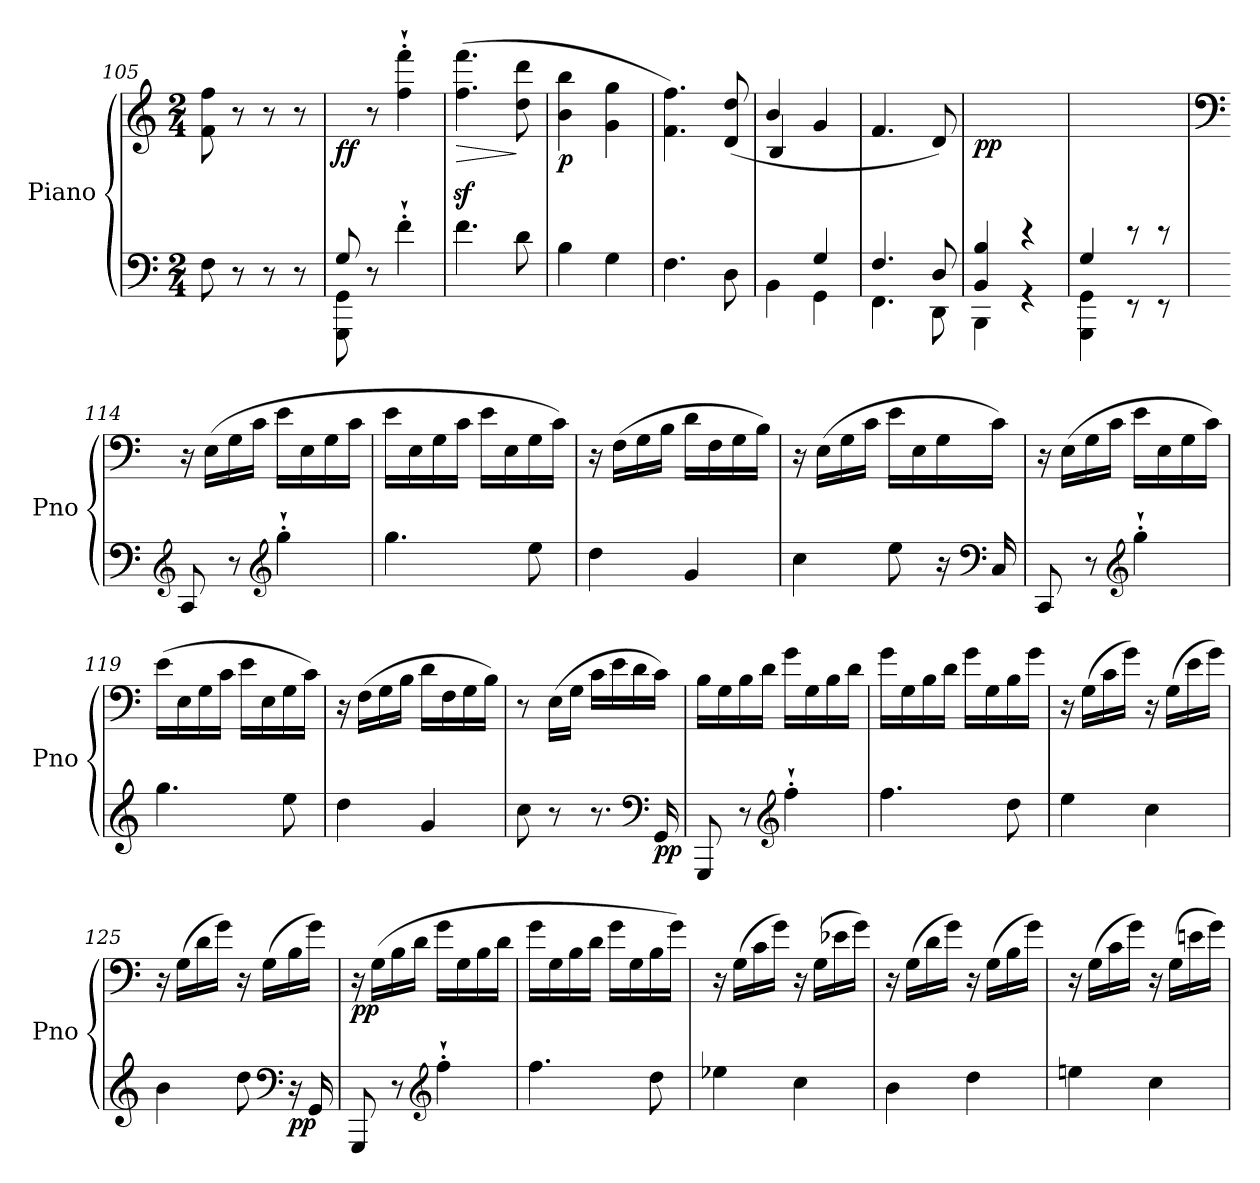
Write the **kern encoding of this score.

**kern	**kern	**dynam
*part1	*part1	*part1
*staff2	*staff1	*staff1/2
*I"Piano	*	*
*I'Pno	*	*
*clefF4	*clefG2	*
*k[]	*k[]	*
*M2/4	*M2/4	*
=105	=105	=105
8F\	8f\ 8ff\	.
8r	8r	.
8r	8r	.
8r	8r	.
=106	=106	=106
*^	*	*
!	!	!	!LO:DY:b
8G/	8GGG\ 8GG\	8ryy	ff
4.ryy	8r	8r	.
.	4f`'\	4ff\`' 4fff\`'	.
=107	=107	=107	=107
!	!	!	!LO:HP:b
*v	*v	*	*
4.f\	(4.ff\z< 4.fff\z<	>
8d\	8dd\ 8ddd\	]
=108	=108	=108
!	!	!LO:DY:b
4B\	4b\ 4bb\	p
4G\	4g\ 4gg\	.
=109	=109	=109
!	!	!LO:DY:b
4.F\	4.f\ 4.ff\)	other-dynamics
8D\	(8d/ 8dd/	.
=110	=110	=110
*^	*^	*
4ryy	4BB\	4b/	4B/	.
4G/	4GG\	4g/	4ryy	.
*	*	*v	*v	*
=111	=111	=111	=111
4.F/	4.FF\	4.f/	.
8D/	8DD\	8d/)	.
!!LO:LB:g=z
=112	=112	=112	=112
!	!	!	!LO:DY:b
4BB/ 4B/	4BBB\	4ryy	pp
4ryy	4rGG	4rAAA	.
=113	=113	=113	=113
4G/	4GGG\ 4GG\	4ryy	.
4ryy	8rEE	8rAAA	.
.	8rEE	8rAAA	.
*v	*v	*	*
=114	=114	=114
*	*clefF4	*
*^	*	*
!	!	!	!LO:DY:b
*v	*v	*	*
8CC/	16r	other-dynamics
.	(16E\LL	.
8r	16G\	.
.	16c\JJ	.
*clefG2	*	*
4gg`'\	16e\LL	.
.	16E\	.
.	16G\	.
.	16c\JJ	.
=115	=115	=115
4.gg\	16e\LL	.
.	16E\	.
.	16G\	.
.	16c\JJ	.
.	16e\LL	.
.	16E\	.
8ee\	16G\	.
.	16c\JJ)	.
=116	=116	=116
4dd\	16r	.
.	(16F\LL	.
.	16G\	.
.	16B\JJ	.
4g/	16d\LL	.
.	16F\	.
.	16G\	.
.	16B\JJ)	.
=117	=117	=117
4cc\	16r	.
.	(16E\LL	.
.	16G\	.
.	16c\JJ	.
8ee\	16e\LL	.
.	16E\	.
16r	16G\	.
*clefF4	*	*
16C/	16c\JJ)	.
!!LO:LB:g=z
=118	=118	=118
8CC/	16r	.
.	(16E\LL	.
8r	16G\	.
.	16c\JJ	.
*clefG2	*	*
4gg`'\	16e\LL	.
.	16E\	.
.	16G\	.
.	16c\JJ)	.
=119	=119	=119
4.gg\	(16e\LL	.
.	16E\	.
.	16G\	.
.	16c\JJ	.
.	16e\LL	.
.	16E\	.
8ee\	16G\	.
.	16c\JJ)	.
=120	=120	=120
4dd\	16r	.
.	(16F\LL	.
.	16G\	.
.	16B\JJ	.
4g/	16d\LL	.
.	16F\	.
.	16G\	.
.	16B\JJ)	.
=121	=121	=121
8cc\	8r	.
8r	(16E\LL	.
.	16G\JJ	.
8.r	16c\LL	.
.	16e\	.
.	16d\	.
*clefF4	*	*
!	!	!LO:DY:b=2
16GG/	16c\JJ)	pp
=122	=122	=122
8GGG/	16B\LL	.
.	16G\	.
8r	16B\	.
.	16d\JJ	.
*clefG2	*	*
4ff`'\	16g\LL	.
.	16G\	.
.	16B\	.
.	16d\JJ	.
!!LO:LB:g=z
=123	=123	=123
4.ff\	16g\LL	.
.	16G\	.
.	16B\	.
.	16d\JJ	.
.	16g\LL	.
.	16G\	.
8dd\	16B\	.
.	16g\JJ	.
=124	=124	=124
4ee\	16r	.
.	(16G\LL	.
.	16c\	.
.	16g\JJ)	.
4cc\	16r	.
.	(16G\LL	.
.	16e\	.
.	16g\JJ)	.
=125	=125	=125
4b\	16r	.
.	(16G\LL	.
.	16d\	.
.	16g\JJ)	.
8dd\	16r	.
.	(16G\LL	.
*clefF4	*	*
!	!	!LO:DY:b=2
16r	16B\	pp
16GG/	16g\JJ)	.
=126	=126	=126
!	!	!LO:DY:b
8GGG/	16r	pp
.	(16G\LL	.
8r	16B\	.
.	16d\JJ	.
*clefG2	*	*
4ff`'\	16g\LL	.
.	16G\	.
.	16B\	.
.	16d\JJ	.
=127	=127	=127
4.ff\	16g\LL	.
.	16G\	.
.	16B\	.
.	16d\JJ	.
.	16g\LL	.
.	16G\	.
8dd\	16B\	.
.	16g\JJ)	.
!!LO:LB:g=z
=128	=128	=128
4ee-X\	16r	.
.	(16G\LL	.
.	16c\	.
.	16g\JJ)	.
4cc\	16r	.
.	(16G\LL	.
.	16e-X\	.
.	16g\JJ)	.
=129	=129	=129
4b\	16r	.
.	(16G\LL	.
.	16d\	.
.	16g\JJ)	.
4dd\	16r	.
.	(16G\LL	.
.	16B\	.
.	16g\JJ)	.
=130	=130	=130
4een\	16r	.
.	(16G\LL	.
.	16c\	.
.	16g\JJ)	.
4cc\	16r	.
.	(16G\LL	.
.	16en\	.
.	16g\JJ)	.
=	=	=
*-	*-	*-
